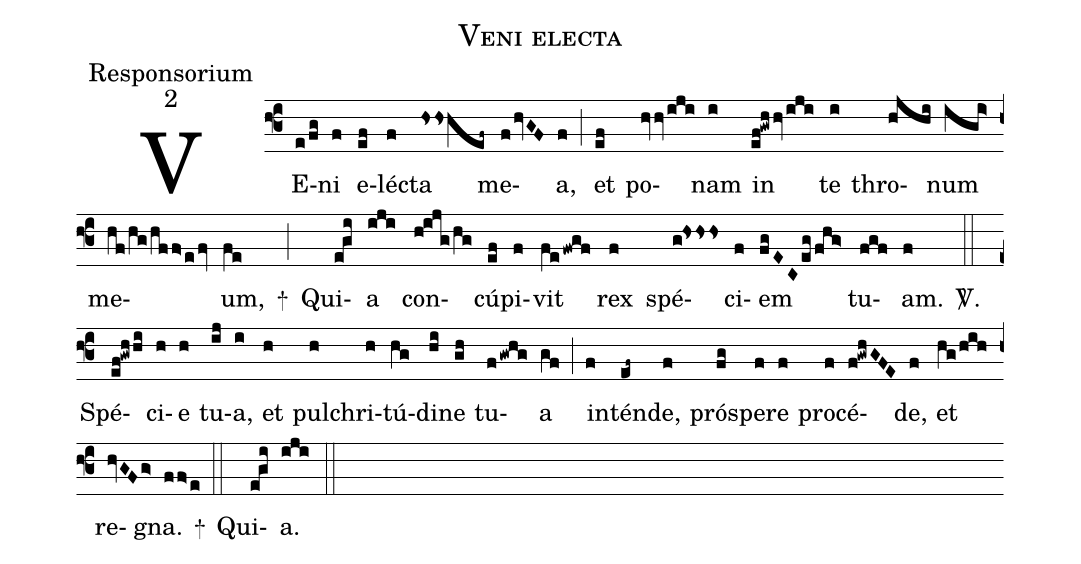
name:Veni electa;
office-part:Responsorium;
mode:2;
%%
(f3)
VE(e/fg)ni(f) e(ef)léc(f)ta(hss/hef~) me(f/hvGF)a,(f) (;)
et(ef) po(hvhviji)nam(i) in(ef!gwh/hv/iji) te(i) thro(hjhi)num(igi>) me(hf/hg/hf/f>/e/fv)um,(fe) +(;)
Qui(egi)a(iji) con(h!ijg/hg)cú(ef)pi(f)vit(fefwgf) rex(f) spé(g!hsss)ci(f)em(fg/EC/eg/fhg>) tu(fgf)am.(f) <sp>V/</sp>.(::)
Spé(ef!gwh/hi)ci(h)e(h) tu(ij)a,(i) et(h) pul(h)chri(h)tú(hg)di(hi)ne(gh) tu(fgwhg)a(gf) (;)
in(f)tén(ef~)de,(f) prós(fg)pe(f)re(f) pro(f)cé(f!gwh/GFE)de,(f) et(hg/hih) re(hvGF/g>)gna.(f/f>e) +(::)
Qui(egi)a.(iji) (::)
